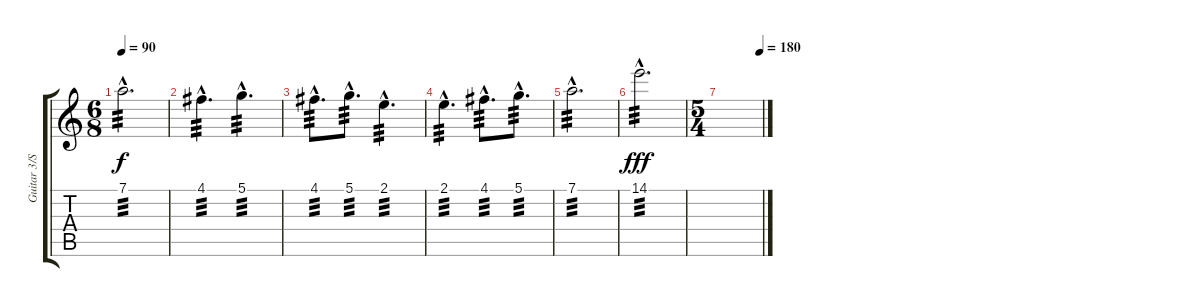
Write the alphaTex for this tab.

\track ("Guitar 3/Sitar" "Guitar 3/S") {instrument acousticguitarsteel}
\staff {score tabs}
\tuning (D4 A3 F3 C3 G2 C2) {hide}
\ts (6 8)
\tempo 90
\clef g2
\ks c
7.1{hac}.2{d tp 3 dy f} |
4.1{hac}.4{d tp 3} 5.1{hac}.4{d tp 3} |
4.1{hac}.8{d tp 3} 5.1{hac}.8{d tp 3} 2.1{hac}.4{d tp 3} |
2.1{hac}.4{d tp 3} 4.1{hac}.8{d tp 3} 5.1{hac}.8{d tp 3} |
7.1{hac}.2{d tp 3} |
14.1{hac}.2{d tp 3 dy fff} |
\ts (5 4)
\tempo (180 0.95)
